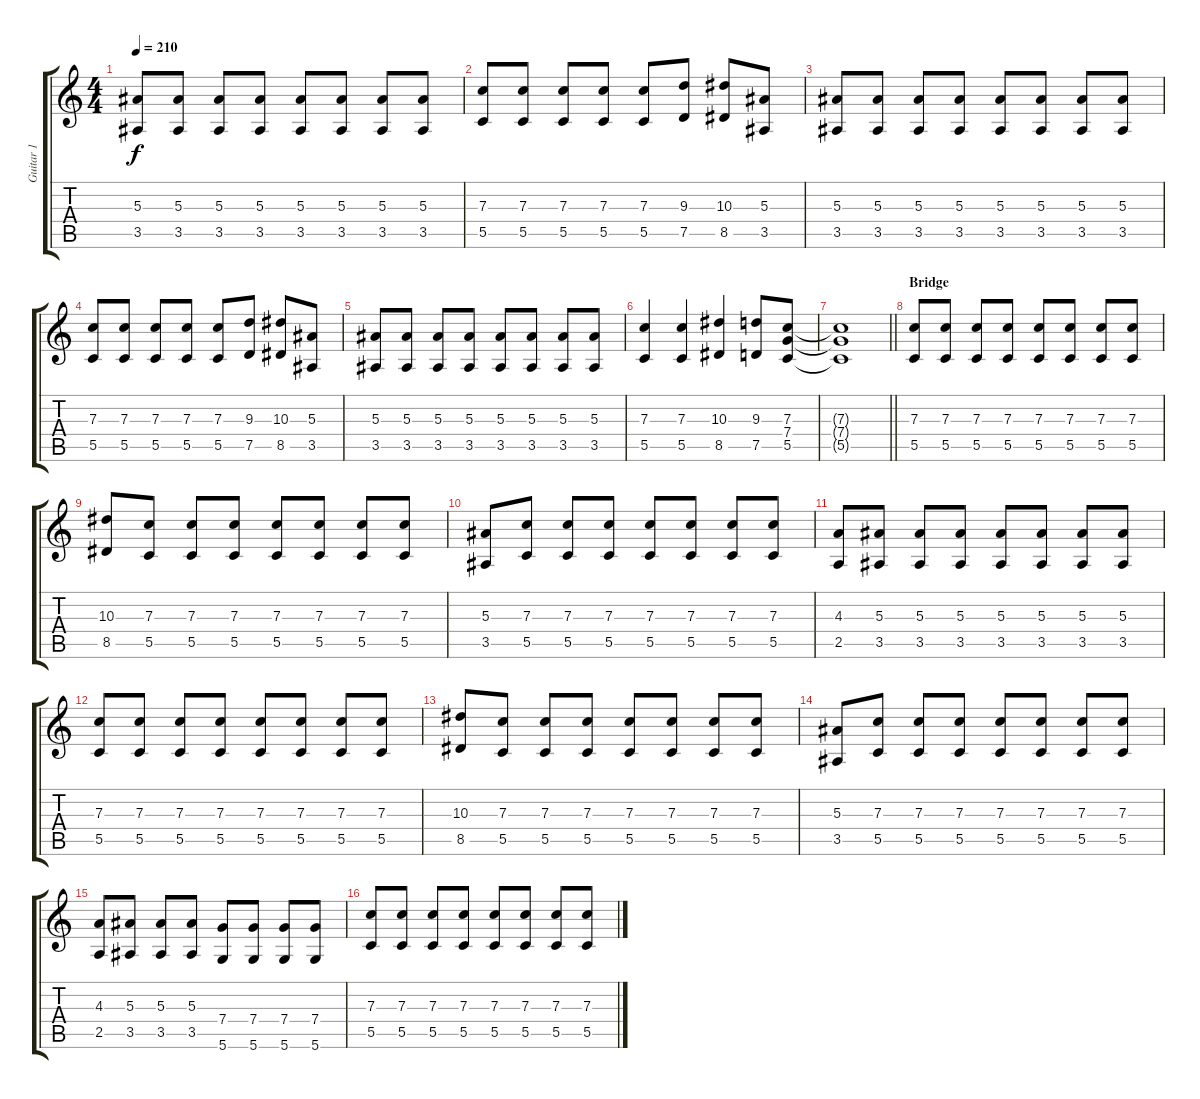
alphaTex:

\track ("Guitar 1" "Guitar 1") {instrument overdrivenguitar}
\staff {score tabs}
\tuning (D4 A3 F3 C3 G2 D2) {hide}
\ts (4 4)
\tempo 210
\clef g2
\ks c
(5.3 3.5).8{dy f} (5.3 3.5).8 (5.3 3.5).8 (5.3 3.5).8 (5.3 3.5).8 (5.3 3.5).8 (5.3 3.5).8 (5.3 3.5).8 |
(7.3 5.5).8 (7.3 5.5).8 (7.3 5.5).8 (7.3 5.5).8 (7.3 5.5).8 (9.3 7.5).8 (10.3 8.5).8 (5.3 3.5).8 |
(5.3 3.5).8 (5.3 3.5).8 (5.3 3.5).8 (5.3 3.5).8 (5.3 3.5).8 (5.3 3.5).8 (5.3 3.5).8 (5.3 3.5).8 |
(7.3 5.5).8 (7.3 5.5).8 (7.3 5.5).8 (7.3 5.5).8 (7.3 5.5).8 (9.3 7.5).8 (10.3 8.5).8 (5.3 3.5).8 |
(5.3 3.5).8 (5.3 3.5).8 (5.3 3.5).8 (5.3 3.5).8 (5.3 3.5).8 (5.3 3.5).8 (5.3 3.5).8 (5.3 3.5).8 |
(7.3 5.5).4 (7.3 5.5).4 (10.3 8.5).4 (9.3 7.5).8 (7.3 7.4 5.5).8 |
\barLineRight lightlight
(7.3{t} 7.4{t} 5.5{t}).1 |
\section ("" "Bridge")
(7.3 5.5).8 (7.3 5.5).8 (7.3 5.5).8 (7.3 5.5).8 (7.3 5.5).8 (7.3 5.5).8 (7.3 5.5).8 (7.3 5.5).8 |
(10.3 8.5).8 (7.3 5.5).8 (7.3 5.5).8 (7.3 5.5).8 (7.3 5.5).8 (7.3 5.5).8 (7.3 5.5).8 (7.3 5.5).8 |
(5.3 3.5).8 (7.3 5.5).8 (7.3 5.5).8 (7.3 5.5).8 (7.3 5.5).8 (7.3 5.5).8 (7.3 5.5).8 (7.3 5.5).8 |
(4.3 2.5).8 (5.3 3.5).8 (5.3 3.5).8 (5.3 3.5).8 (5.3 3.5).8 (5.3 3.5).8 (5.3 3.5).8 (5.3 3.5).8 |
(7.3 5.5).8 (7.3 5.5).8 (7.3 5.5).8 (7.3 5.5).8 (7.3 5.5).8 (7.3 5.5).8 (7.3 5.5).8 (7.3 5.5).8 |
(10.3 8.5).8 (7.3 5.5).8 (7.3 5.5).8 (7.3 5.5).8 (7.3 5.5).8 (7.3 5.5).8 (7.3 5.5).8 (7.3 5.5).8 |
(5.3 3.5).8 (7.3 5.5).8 (7.3 5.5).8 (7.3 5.5).8 (7.3 5.5).8 (7.3 5.5).8 (7.3 5.5).8 (7.3 5.5).8 |
(4.3 2.5).8 (5.3 3.5).8 (5.3 3.5).8 (5.3 3.5).8 (7.4 5.6).8 (7.4 5.6).8 (7.4 5.6).8 (7.4 5.6).8 |
(7.3 5.5).8 (7.3 5.5).8 (7.3 5.5).8 (7.3 5.5).8 (7.3 5.5).8 (7.3 5.5).8 (7.3 5.5).8 (7.3 5.5).8
